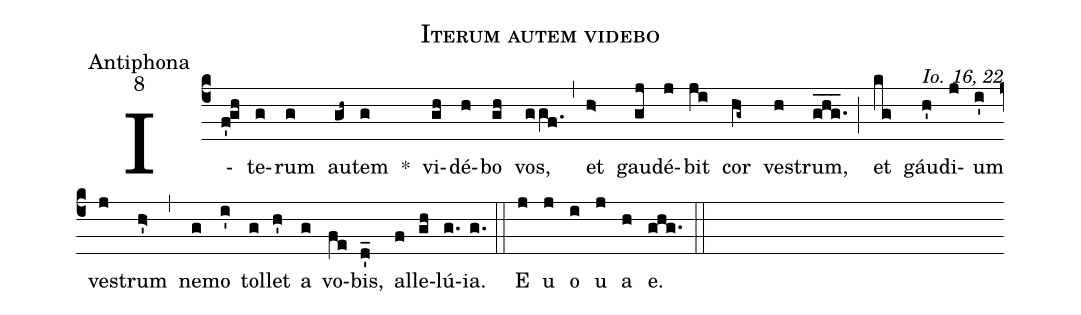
name:Iterum autem videbo;
office-part:Antiphona;
mode:8;
commentary:Io. 16, 22;
%%
(c4)
I(f'!gh)te(g)rum(g) au(gh~)tem(g) *()
vi(gh)dé(h)bo(gh) vos,(ggf.) (,)
et(h>) gau(gj)dé(j)bit(ji) cor(hg~) ves(h)trum,(ghg.___) (;)
et(kg) gáu(h')di(j)um(i') ves(j)trum(h>') (,)
ne(g)mo(i') tol(g)let(h') a(g) vo(fe)bis,(d'_) al(f)le(gh)lú(g.)ia.(g.) (::)
E(j) u(j) o(i) u(j) a(h) e.(ghg.) (::)
